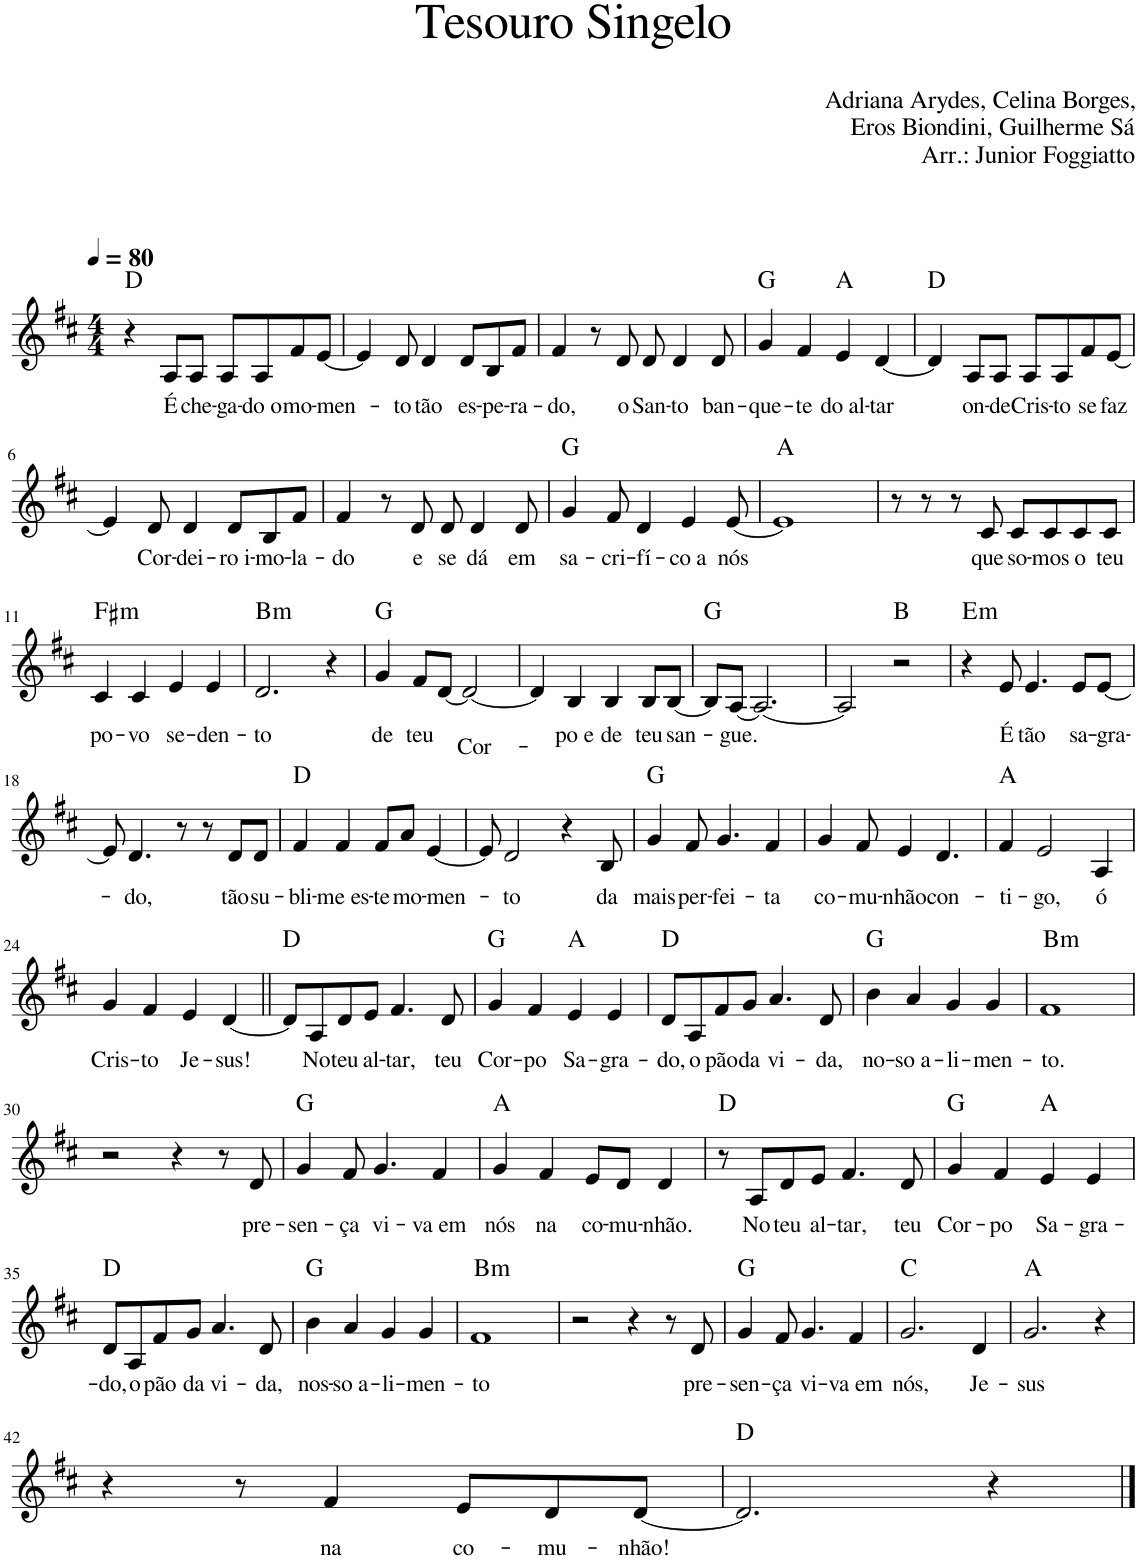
**kern	**text	**harte
*part1	*part1	*part1
*staff1	*staff1	*
*I"Voz	*	*
*I'Vo.	*	*
*clefG2	*	*
*k[f#c#]	*	*
*M4/4	*	*
*MM80	*	*
=1	=1	=1
4r	.	D:maj
!	!LO:LY:b	!
8A/L	É	.
!	!LO:LY:b	!
8A/J	che-	.
!	!LO:LY:b	!
8A/L	-ga-	.
!	!LO:LY:b	!
8A/	-do o	.
!	!LO:LY:b	!
8f#/	mo-	.
!	!LO:LY:b	!
[8e/J	-men-	.
=2	=2	=2
4e/]	.	.
!	!LO:LY:b	!
8d/	-to	.
!	!LO:LY:b	!
4d/	tão	.
!	!LO:LY:b	!
8d/L	es-	.
!	!LO:LY:b	!
8B/	-pe-	.
!	!LO:LY:b	!
8f#/J	-ra-	.
=3	=3	=3
!	!LO:LY:b	!
4f#/	-do,	.
8r	.	.
!	!LO:LY:b	!
8d/	o	.
!	!LO:LY:b	!
8d/	San-	.
!	!LO:LY:b	!
4d/	-to	.
!	!LO:LY:b	!
8d/	ban-	.
=4	=4	=4
!	!LO:LY:b	!
4g/	-que-	G:maj
!	!LO:LY:b	!
4f#/	-te	.
!	!LO:LY:b	!
4e/	do al-	A:maj
!	!LO:LY:b	!
[4d/	-tar	.
=5	=5	=5
4d/]	.	D:maj
!	!LO:LY:b	!
8A/L	on-	.
!	!LO:LY:b	!
8A/J	-de	.
!	!LO:LY:b	!
8A/L	Cris-	.
!	!LO:LY:b	!
8A/	-to	.
!	!LO:LY:b	!
8f#/	se	.
!	!LO:LY:b	!
[8e/J	faz	.
!!LO:LB:g=z
=6	=6	=6
4e/]	.	.
!	!LO:LY:b	!
8d/	Cor-	.
!	!LO:LY:b	!
4d/	-dei-	.
!	!LO:LY:b	!
8d/L	-ro i-	.
!	!LO:LY:b	!
8B/	-mo-	.
!	!LO:LY:b	!
8f#/J	-la-	.
=7	=7	=7
!	!LO:LY:b	!
4f#/	-do	.
8r	.	.
!	!LO:LY:b	!
8d/	e	.
!	!LO:LY:b	!
8d/	se	.
!	!LO:LY:b	!
4d/	dá	.
!	!LO:LY:b	!
8d/	em	.
=8	=8	=8
!	!LO:LY:b	!
4g/	sa-	G:maj
!	!LO:LY:b	!
8f#/	-cri-	.
!	!LO:LY:b	!
4d/	-fí-	.
!	!LO:LY:b	!
4e/	-co a	.
!	!LO:LY:b	!
[8e/	nós	.
=9	=9	=9
1e]	.	A:maj
=10	=10	=10
8r	.	.
8r	.	.
8r	.	.
!	!LO:LY:b	!
8c#/	que	.
!	!LO:LY:b	!
8c#/L	so-	.
!	!LO:LY:b	!
8c#/	-mos	.
!	!LO:LY:b	!
8c#/	o	.
!	!LO:LY:b	!
8c#/J	teu	.
!!LO:LB:g=z
=11	=11	=11
!	!LO:LY:b	!LO:H:kt=m
4c#/	po-	F#:min
!	!LO:LY:b	!
4c#/	-vo	.
!	!LO:LY:b	!
4e/	se-	.
!	!LO:LY:b	!
4e/	-den-	.
=12	=12	=12
!	!LO:LY:b	!LO:H:kt=m
2.d/	-to	B:min
4r	.	.
=13	=13	=13
!	!LO:LY:b	!
4g/	de	G:maj
!	!LO:LY:b	!
8f#/L	teu	.
!	!LO:LY:b	!
[8d/J	Cor-	.
2d/_	.	.
=14	=14	=14
4d/]	.	.
!	!LO:LY:b	!
4B/	-po e	.
!	!LO:LY:b	!
4B/	de	.
!	!LO:LY:b	!
8B/L	teu	.
!	!LO:LY:b	!
[8B/J	san-	.
=15	=15	=15
8B/L]	.	G:maj
!	!LO:LY:b	!
[8A/J	-gue.	.
2.A/_	.	.
=16	=16	=16
2A/]	.	.
2r	.	B:maj
=17	=17	=17
!	!	!LO:H:kt=m
4r	.	E:min
!	!LO:LY:b	!
8e/	É	.
!	!LO:LY:b	!
4.e/	tão	.
!	!LO:LY:b	!
8e/L	sa-	.
!	!LO:LY:b	!
[8e/J	-gra-	.
!!LO:LB:g=z
=18	=18	=18
8e/]	.	.
!	!LO:LY:b	!
4.d/	-do,	.
8r	.	.
8r	.	.
!	!LO:LY:b	!
8d/L	tão	.
!	!LO:LY:b	!
8d/J	su-	.
=19	=19	=19
!	!LO:LY:b	!
4f#/	-bli-	D:maj
!	!LO:LY:b	!
4f#/	-me es-	.
!	!LO:LY:b	!
8f#/L	-te	.
!	!LO:LY:b	!
8a/J	mo-	.
!	!LO:LY:b	!
[4e/	-men-	.
=20	=20	=20
8e/]	.	.
!	!LO:LY:b	!
2d/	-to	.
4r	.	.
!	!LO:LY:b	!
8B/	da	.
=21	=21	=21
!	!LO:LY:b	!
4g/	mais	G:maj
!	!LO:LY:b	!
8f#/	per-	.
!	!LO:LY:b	!
4.g/	-fei-	.
!	!LO:LY:b	!
4f#/	-ta	.
=22	=22	=22
!	!LO:LY:b	!
4g/	co-	.
!	!LO:LY:b	!
8f#/	-mu-	.
!	!LO:LY:b	!
4e/	-nhão	.
!	!LO:LY:b	!
4.d/	con-	.
=23	=23	=23
!	!LO:LY:b	!
4f#/	-ti-	A:maj
!	!LO:LY:b	!
2e/	-go,	.
!	!LO:LY:b	!
4A/	ó	.
!!LO:LB:g=z
=24	=24	=24
!	!LO:LY:b	!
4g/	Cris-	.
!	!LO:LY:b	!
4f#/	-to	.
!	!LO:LY:b	!
4e/	Je-	.
!	!LO:LY:b	!
[4d/	-sus!	.
=25||	=25||	=25||
8d/L]	.	D:maj
!	!LO:LY:b	!
8A/	No	.
!	!LO:LY:b	!
8d/	teu	.
!	!LO:LY:b	!
8e/J	al-	.
!	!LO:LY:b	!
4.f#/	-tar,	.
!	!LO:LY:b	!
8d/	teu	.
=26	=26	=26
!	!LO:LY:b	!
4g/	Cor-	G:maj
!	!LO:LY:b	!
4f#/	-po	.
!	!LO:LY:b	!
4e/	Sa-	A:maj
!	!LO:LY:b	!
4e/	-gra-	.
=27	=27	=27
!	!LO:LY:b	!
8d/L	-do,	D:maj
!	!LO:LY:b	!
8A/	o	.
!	!LO:LY:b	!
8f#/	pão	.
!	!LO:LY:b	!
8g/J	da	.
!	!LO:LY:b	!
4.a/	vi-	.
!	!LO:LY:b	!
8d/	-da,	.
=28	=28	=28
!	!LO:LY:b	!
4b\	no-	G:maj
!	!LO:LY:b	!
4a/	-so a-	.
!	!LO:LY:b	!
4g/	-li-	.
!	!LO:LY:b	!
4g/	-men-	.
=29	=29	=29
!	!LO:LY:b	!LO:H:kt=m
1f#	-to.	B:min
!!LO:LB:g=z
=30	=30	=30
2r	.	.
4r	.	.
8r	.	.
!	!LO:LY:b	!
8d/	pre-	.
=31	=31	=31
!	!LO:LY:b	!
4g/	-sen-	G:maj
!	!LO:LY:b	!
8f#/	-ça	.
!	!LO:LY:b	!
4.g/	vi-	.
!	!LO:LY:b	!
4f#/	-va em	.
=32	=32	=32
!	!LO:LY:b	!
4g/	nós	A:maj
!	!LO:LY:b	!
4f#/	na	.
!	!LO:LY:b	!
8e/L	co-	.
!	!LO:LY:b	!
8d/J	-mu-	.
!	!LO:LY:b	!
4d/	-nhão.	.
=33	=33	=33
8r	.	D:maj
!	!LO:LY:b	!
8A/L	No	.
!	!LO:LY:b	!
8d/	teu	.
!	!LO:LY:b	!
8e/J	al-	.
!	!LO:LY:b	!
4.f#/	-tar,	.
!	!LO:LY:b	!
8d/	teu	.
=34	=34	=34
!	!LO:LY:b	!
4g/	Cor-	G:maj
!	!LO:LY:b	!
4f#/	-po	.
!	!LO:LY:b	!
4e/	Sa-	A:maj
!	!LO:LY:b	!
4e/	-gra-	.
!!LO:LB:g=z
=35	=35	=35
!	!LO:LY:b	!
8d/L	-do,	D:maj
!	!LO:LY:b	!
8A/	o	.
!	!LO:LY:b	!
8f#/	pão	.
!	!LO:LY:b	!
8g/J	da	.
!	!LO:LY:b	!
4.a/	vi-	.
!	!LO:LY:b	!
8d/	-da,	.
=36	=36	=36
!	!LO:LY:b	!
4b\	nos-	G:maj
!	!LO:LY:b	!
4a/	-so a-	.
!	!LO:LY:b	!
4g/	-li-	.
!	!LO:LY:b	!
4g/	-men-	.
=37	=37	=37
!	!LO:LY:b	!LO:H:kt=m
1f#	-to	B:min
=38	=38	=38
2r	.	.
4r	.	.
8r	.	.
!	!LO:LY:b	!
8d/	pre-	.
=39	=39	=39
!	!LO:LY:b	!
4g/	-sen-	G:maj
!	!LO:LY:b	!
8f#/	-ça	.
!	!LO:LY:b	!
4.g/	vi-	.
!	!LO:LY:b	!
4f#/	-va em	.
=40	=40	=40
!	!LO:LY:b	!
2.g/	nós,	C:maj
!	!LO:LY:b	!
4d/	Je-	.
=41	=41	=41
!	!LO:LY:b	!
2.g/	-sus	A:maj
4r	.	.
!!LO:LB:g=z
=42	=42	=42
4r	.	.
8r	.	.
!	!LO:LY:b	!
4f#/	na	.
!	!LO:LY:b	!
8e/L	co-	.
!	!LO:LY:b	!
8d/	-mu-	.
!	!LO:LY:b	!
[8d/J	-nhão!	.
=43	=43	=43
2.d/]	.	D:maj
4r	.	.
==	==	==
*-	*-	*-
